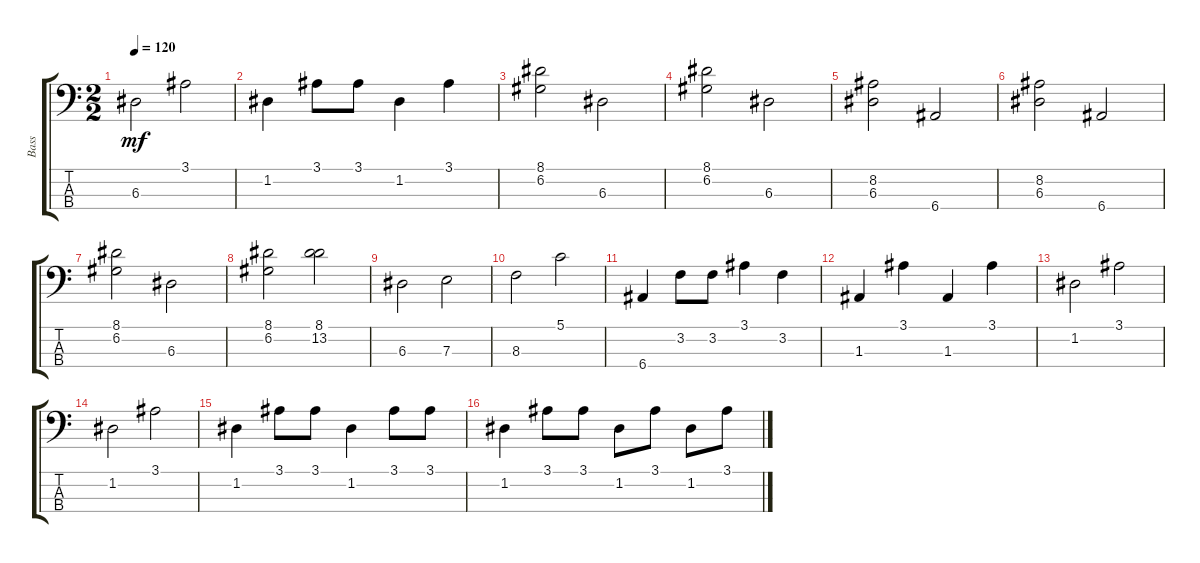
\track ("Bass " "Bass ") {instrument acousticbass}
\staff {score tabs}
\tuning (G2 D2 A1 E1) {hide}
\ts (2 2)
\tempo 120
\clef f4
\ks c
6.3.2{dy mf} 3.1.2 |
1.2.4 3.1.8 3.1.8 1.2.4 3.1.4 |
(8.1 6.2).2 6.3.2 |
(8.1 6.2).2 6.3.2 |
(8.2 6.3).2 6.4.2 |
(8.2 6.3).2 6.4.2 |
(8.1 6.2).2 6.3.2 |
(8.1 6.2).2 (8.1 13.2).2 |
6.3.2 7.3.2 |
8.3.2 5.1.2 |
6.4.4 3.2.8 3.2.8 3.1.4 3.2.4 |
1.3.4 3.1.4 1.3.4 3.1.4 |
1.2.2 3.1.2 |
1.2.2 3.1.2 |
1.2.4 3.1.8 3.1.8 1.2.4 3.1.8 3.1.8 |
1.2.4 3.1.8 3.1.8 1.2.8 3.1.8 1.2.8 3.1.8
